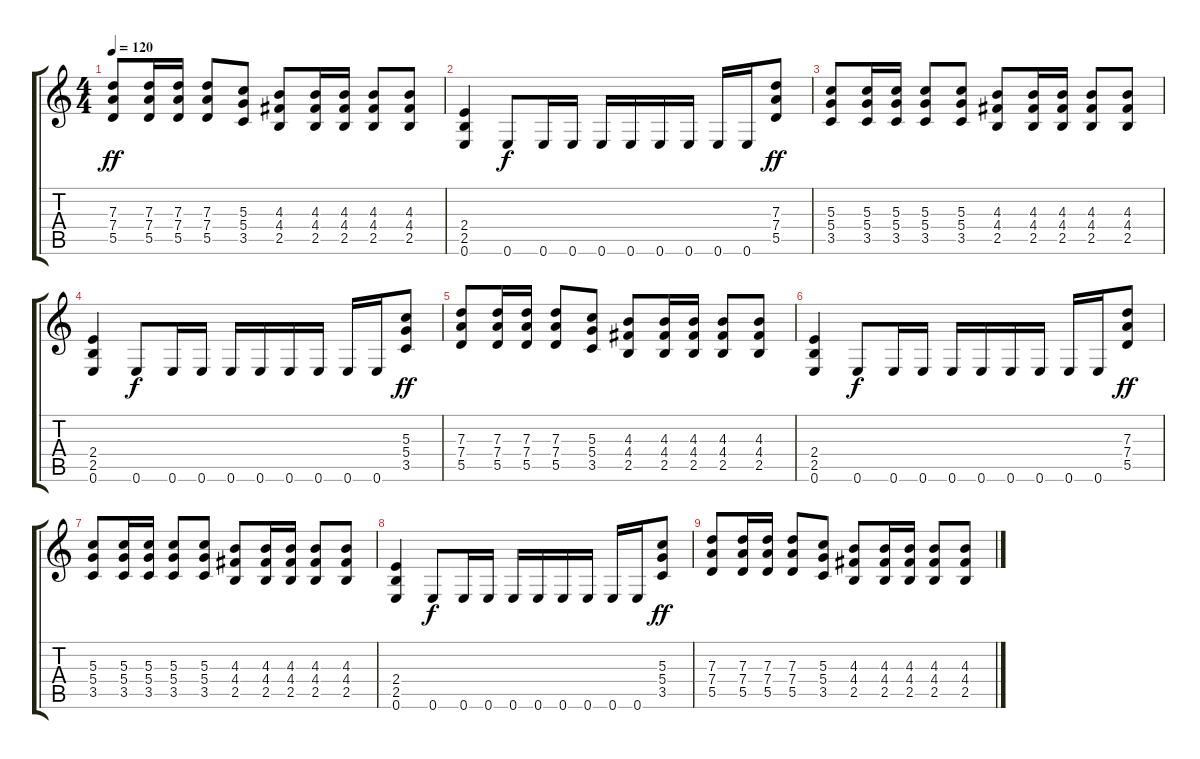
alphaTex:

\track "" {instrument overdrivenguitar}
\staff {score tabs}
\tuning (E4 B3 G3 D3 A2 E2) {hide}
\ts (4 4)
\tempo 120
\clef g2
\ks c
(7.3 7.4 5.5).8{dy ff} (7.3 7.4 5.5).16 (7.3 7.4 5.5).16 (7.3 7.4 5.5).8 (5.3 5.4 3.5).8 (4.3 4.4 2.5).8 (4.3 4.4 2.5).16 (4.3 4.4 2.5).16 (4.3 4.4 2.5).8 (4.3 4.4 2.5).8 |
(2.4 2.5 0.6).4 0.6.8{dy f} 0.6.16 0.6.16 0.6.16 0.6.16 0.6.16 0.6.16 0.6.16 0.6.16 (7.3 7.4 5.5).8{dy ff} |
(5.3 5.4 3.5).8 (5.3 5.4 3.5).16 (5.3 5.4 3.5).16 (5.3 5.4 3.5).8 (5.3 5.4 3.5).8 (4.3 4.4 2.5).8 (4.3 4.4 2.5).16 (4.3 4.4 2.5).16 (4.3 4.4 2.5).8 (4.3 4.4 2.5).8 |
(2.4 2.5 0.6).4 0.6.8{dy f} 0.6.16 0.6.16 0.6.16 0.6.16 0.6.16 0.6.16 0.6.16 0.6.16 (5.3 5.4 3.5).8{dy ff} |
(7.3 7.4 5.5).8 (7.3 7.4 5.5).16 (7.3 7.4 5.5).16 (7.3 7.4 5.5).8 (5.3 5.4 3.5).8 (4.3 4.4 2.5).8 (4.3 4.4 2.5).16 (4.3 4.4 2.5).16 (4.3 4.4 2.5).8 (4.3 4.4 2.5).8 |
(2.4 2.5 0.6).4 0.6.8{dy f} 0.6.16 0.6.16 0.6.16 0.6.16 0.6.16 0.6.16 0.6.16 0.6.16 (7.3 7.4 5.5).8{dy ff} |
(5.3 5.4 3.5).8 (5.3 5.4 3.5).16 (5.3 5.4 3.5).16 (5.3 5.4 3.5).8 (5.3 5.4 3.5).8 (4.3 4.4 2.5).8 (4.3 4.4 2.5).16 (4.3 4.4 2.5).16 (4.3 4.4 2.5).8 (4.3 4.4 2.5).8 |
(2.4 2.5 0.6).4 0.6.8{dy f} 0.6.16 0.6.16 0.6.16 0.6.16 0.6.16 0.6.16 0.6.16 0.6.16 (5.3 5.4 3.5).8{dy ff} |
(7.3 7.4 5.5).8 (7.3 7.4 5.5).16 (7.3 7.4 5.5).16 (7.3 7.4 5.5).8 (5.3 5.4 3.5).8 (4.3 4.4 2.5).8 (4.3 4.4 2.5).16 (4.3 4.4 2.5).16 (4.3 4.4 2.5).8 (4.3 4.4 2.5).8
